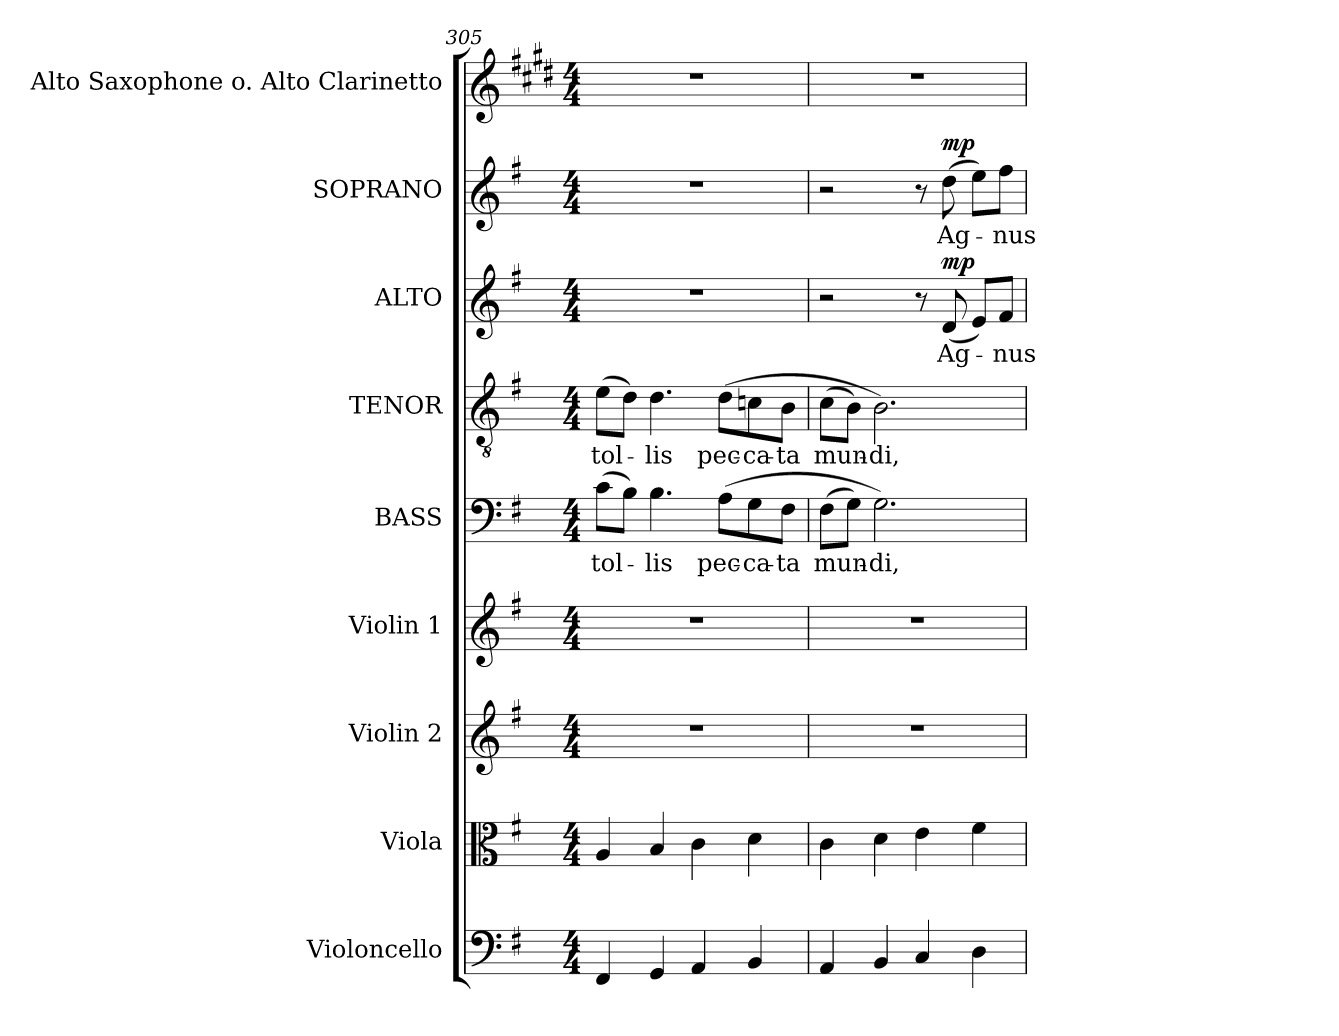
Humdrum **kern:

**kern	**kern	**kern	**kern	**kern	**text	**kern	**text	**kern	**text	**dynam	**kern	**text	**dynam	**kern
*part9	*part8	*part7	*part6	*part5	*part5	*part4	*part4	*part3	*part3	*part3	*part2	*part2	*part2	*part1
*staff9	*staff8	*staff7	*staff6	*staff5	*staff5	*staff4	*staff4	*staff3	*staff3	*staff3	*staff2	*staff2	*staff2	*staff1
*I"Violoncello	*I"Viola	*I"Violin 2	*I"Violin 1	*I"BASS	*	*I"TENOR	*	*I"ALTO	*	*	*I"SOPRANO	*	*	*I"Alto Saxophone o. Alto Clarinetto
*I'Vc.	*I'Vla.	*I'Vln. 2	*I'Vln. 1	*I'B.	*	*I'T.	*	*I'A.	*	*	*I'S.	*	*	*I'Alto Sax. o. Alto Clar.
*clefF4	*clefC3	*clefG2	*clefG2	*clefF4	*	*clefGv2	*	*clefG2	*	*	*clefG2	*	*	*clefG2
*	*	*	*	*	*	*ITrd7c12	*	*	*	*	*	*	*	*ITrd5c9
*k[f#]	*k[f#]	*k[f#]	*k[f#]	*k[f#]	*	*k[f#]	*	*k[f#]	*	*	*k[f#]	*	*	*k[f#]
*G:	*G:	*G:	*G:	*G:	*	*G:	*	*G:	*	*	*G:	*	*	*G:
*M4/4	*M4/4	*M4/4	*M4/4	*M4/4	*	*M4/4	*	*M4/4	*	*	*M4/4	*	*	*M4/4
=305	=305	=305	=305	=305	=305	=305	=305	=305	=305	=305	=305	=305	=305	=305
!	!	!	!	!	!LO:LY:b:color=#000000	!	!	!	!	!	!	!	!	!
!	!	!	!	!	!	!	!LO:LY:b:color=#000000	!	!	!	!	!	!	!
4FF#i/	4Ai/	1r	1r	(8ci\L	tol-	(8Ei\L	tol-	1r	.	.	1r	.	.	1r
.	.	.	.	8Bi\J)	.	8Di\J)	.	.	.	.	.	.	.	.
!	!	!	!	!	!LO:LY:b:color=#000000	!	!	!	!	!	!	!	!	!
!	!	!	!	!	!	!	!LO:LY:b:color=#000000	!	!	!	!	!	!	!
4GGi/	4Bi/	.	.	4.Bi\	-lis	4.Di\	-lis	.	.	.	.	.	.	.
4AAi/	4ci\	.	.	.	.	.	.	.	.	.	.	.	.	.
!	!	!	!	!	!LO:LY:b:color=#000000	!	!	!	!	!	!	!	!	!
!	!	!	!	!	!	!	!LO:LY:b:color=#000000	!	!	!	!	!	!	!
.	.	.	.	(8Ai\L	pec-	(8Di\L	pec-	.	.	.	.	.	.	.
!	!	!	!	!	!LO:LY:b:color=#000000	!	!	!	!	!	!	!	!	!
!	!	!	!	!	!	!	!LO:LY:b:color=#000000	!	!	!	!	!	!	!
4BBi/	4di\	.	.	8Gi\	-ca-	8Cni\	-ca-	.	.	.	.	.	.	.
!	!	!	!	!	!LO:LY:b:color=#000000	!	!	!	!	!	!	!	!	!
!	!	!	!	!	!	!	!LO:LY:b:color=#000000	!	!	!	!	!	!	!
.	.	.	.	8F#i\J	-ta	8BBi\J	-ta	.	.	.	.	.	.	.
=306	=306	=306	=306	=306	=306	=306	=306	=306	=306	=306	=306	=306	=306	=306
!	!	!	!	!	!LO:LY:b:color=#000000	!	!	!	!	!	!	!	!	!
!	!	!	!	!	!	!	!LO:LY:b:color=#000000	!	!	!	!	!	!	!
4AAi/	4ci\	1r	1r	(8F#i\L	mun-	(8Ci\L	mun-	2r	.	.	2r	.	.	1r
.	.	.	.	8Gi\J)	.	8BBi\J)	.	.	.	.	.	.	.	.
!	!	!	!	!	!LO:LY:b:color=#000000	!	!	!	!	!	!	!	!	!
!	!	!	!	!	!	!	!LO:LY:b:color=#000000	!	!	!	!	!	!	!
4BBi/	4di\	.	.	2.Gi\)	-di,	2.BBi\)	-di,	.	.	.	.	.	.	.
4Ci/	4ei\	.	.	.	.	.	.	8r	.	.	8r	.	.	.
!	!	!	!	!	!	!	!	!	!LO:LY:b:color=#000000	!	!	!	!	!
!	!	!	!	!	!	!	!	!	!	!	!	!LO:LY:b:color=#000000	!	!
.	.	.	.	.	.	.	.	(8di/	Ag-	mp	(8ddi\	Ag-	mp	.
4Di\	4f#i\	.	.	.	.	.	.	8ei/L)	.	.	8eei\L)	.	.	.
!	!	!	!	!	!	!	!	!	!LO:LY:b:color=#000000	!	!	!	!	!
!	!	!	!	!	!	!	!	!	!	!	!	!LO:LY:b:color=#000000	!	!
.	.	.	.	.	.	.	.	8f#i/J	-nus	.	8ff#i\J	-nus	.	.
=	=	=	=	=	=	=	=	=	=	=	=	=	=	=
*-	*-	*-	*-	*-	*-	*-	*-	*-	*-	*-	*-	*-	*-	*-
